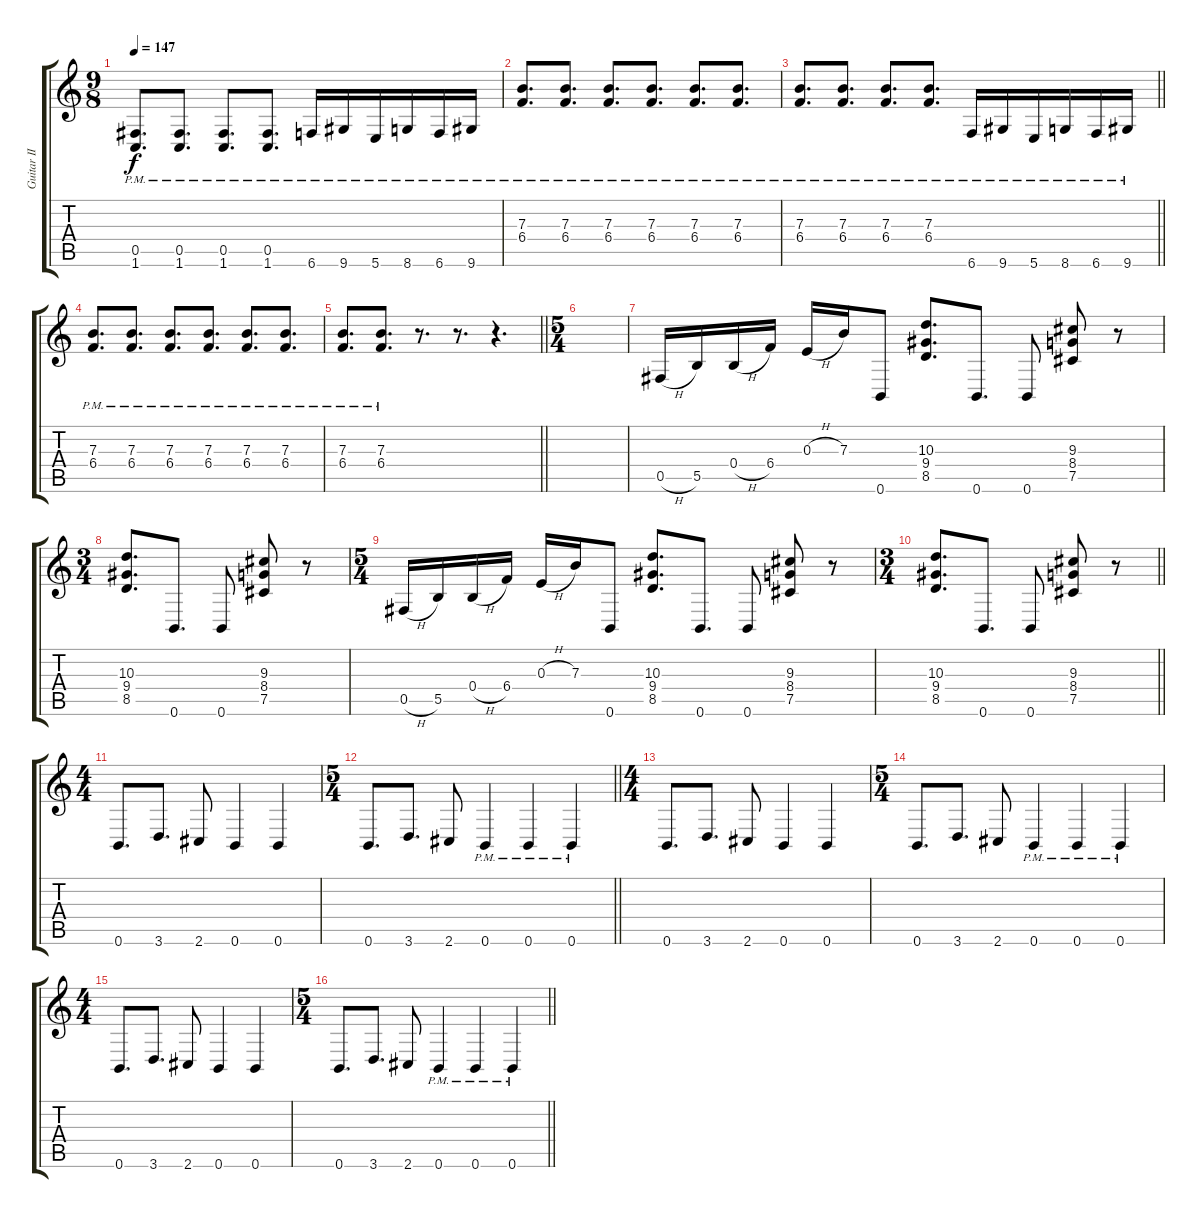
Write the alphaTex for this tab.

\track ("Guitar II" "Guitar II") {instrument distortionguitar}
\staff {score tabs}
\tuning (Db4 Ab3 E3 B2 Gb2 B1) {hide}
\ts (9 8)
\tempo 147
\clef g2
\ks c
(0.5{pm} 1.6{pm}).8{d dy f} (0.5{pm} 1.6{pm}).8{d} (0.5{pm} 1.6{pm}).8{d} (0.5{pm} 1.6{pm}).8{d} 6.6{pm}.16 9.6{pm}.16 5.6{pm}.16 8.6{pm}.16 6.6{pm}.16 9.6{pm}.16 |
(7.3{pm} 6.4{pm}).8{d} (7.3{pm} 6.4{pm}).8{d} (7.3{pm} 6.4{pm}).8{d} (7.3{pm} 6.4{pm}).8{d} (7.3{pm} 6.4{pm}).8{d} (7.3{pm} 6.4{pm}).8{d} |
\barLineRight lightlight
(7.3{pm} 6.4{pm}).8{d} (7.3{pm} 6.4{pm}).8{d} (7.3{pm} 6.4{pm}).8{d} (7.3{pm} 6.4{pm}).8{d} 6.6{pm}.16 9.6{pm}.16 5.6{pm}.16 8.6{pm}.16 6.6{pm}.16 9.6{pm}.16 |
(7.3{pm} 6.4{pm}).8{d} (7.3{pm} 6.4{pm}).8{d} (7.3{pm} 6.4{pm}).8{d} (7.3{pm} 6.4{pm}).8{d} (7.3{pm} 6.4{pm}).8{d} (7.3{pm} 6.4{pm}).8{d} |
\barLineRight lightlight
(7.3{pm} 6.4{pm}).8{d} (7.3{pm} 6.4{pm}).8{d} r.8{d} r.8{d} r.4{d} |
\ts (5 4)
|
0.5{h}.16 5.5.16 0.4{h}.16 6.4.16 0.3{h}.16 7.3.16 0.6.8 (10.3 9.4 8.5).8{d} 0.6.8{d} 0.6.8 (9.3 8.4 7.5).8 r.8 |
\ts (3 4)
(10.3 9.4 8.5).8{d} 0.6.8{d} 0.6.8 (9.3 8.4 7.5).8 r.8 |
\ts (5 4)
0.5{h}.16 5.5.16 0.4{h}.16 6.4.16 0.3{h}.16 7.3.16 0.6.8 (10.3 9.4 8.5).8{d} 0.6.8{d} 0.6.8 (9.3 8.4 7.5).8 r.8 |
\ts (3 4)
\barLineRight lightlight
(10.3 9.4 8.5).8{d} 0.6.8{d} 0.6.8 (9.3 8.4 7.5).8 r.8 |
\ts (4 4)
0.6.8{d} 3.6.8{d} 2.6.8 0.6.4 0.6.4 |
\ts (5 4)
\barLineRight lightlight
0.6.8{d} 3.6.8{d} 2.6.8 0.6{pm}.4 0.6{pm}.4 0.6{pm}.4 |
\ts (4 4)
0.6.8{d} 3.6.8{d} 2.6.8 0.6.4 0.6.4 |
\ts (5 4)
0.6.8{d} 3.6.8{d} 2.6.8 0.6{pm}.4 0.6{pm}.4 0.6{pm}.4 |
\ts (4 4)
0.6.8{d} 3.6.8{d} 2.6.8 0.6.4 0.6.4 |
\ts (5 4)
\barLineRight lightlight
0.6.8{d} 3.6.8{d} 2.6.8 0.6{pm}.4 0.6{pm}.4 0.6{pm}.4
